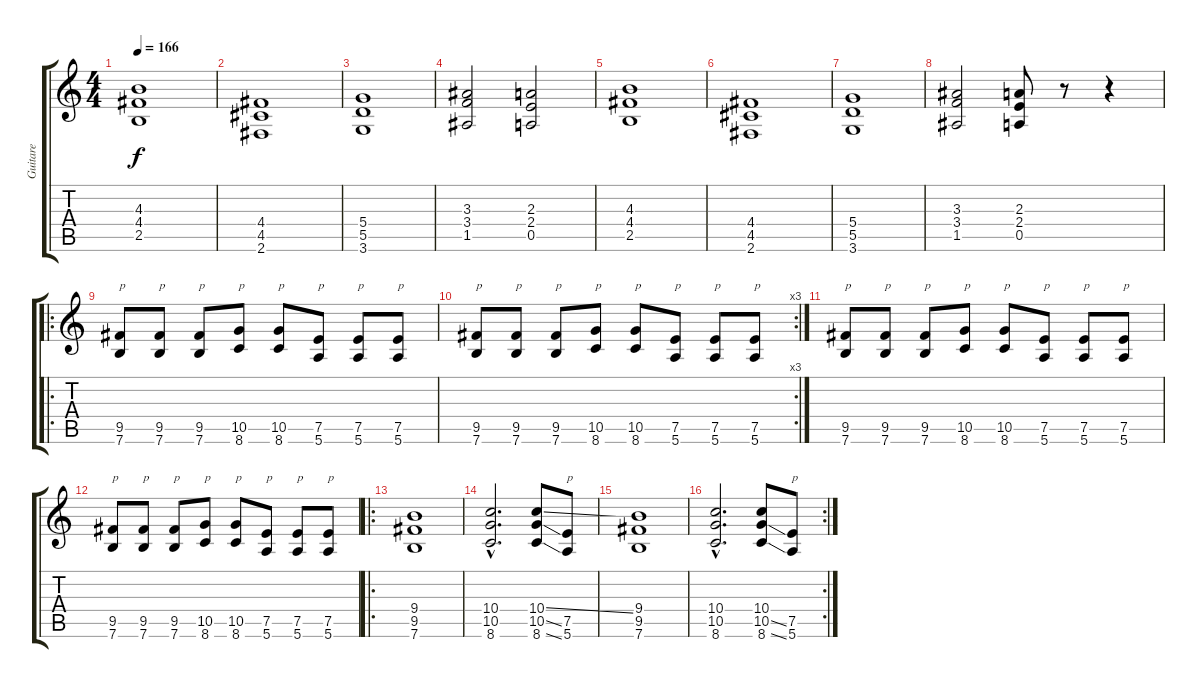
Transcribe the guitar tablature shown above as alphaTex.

\track ("Guitare" "Guitare") {instrument distortionguitar}
\staff {score tabs}
\tuning (E4 B3 G3 D3 A2 E2) {hide}
\ts (4 4)
\tempo 166
\clef g2
\ks c
(4.3 4.4 2.5).1{dy f} |
(4.4 4.5 2.6).1 |
(5.4 5.5 3.6).1 |
(3.3 3.4 1.5).2 (2.3 2.4 0.5).2 |
(4.3 4.4 2.5).1 |
(4.4 4.5 2.6).1 |
(5.4 5.5 3.6).1 |
(3.3 3.4 1.5).2 (2.3 2.4 0.5).8 r.8 r.4 |
\ro
(9.5 7.6).8{txt "p"} (9.5 7.6).8{txt "p"} (9.5 7.6).8{txt "p"} (10.5 8.6).8{txt "p"} (10.5 8.6).8{txt "p"} (7.5 5.6).8{txt "p"} (7.5 5.6).8{txt "p"} (7.5 5.6).8{txt "p"} |
\rc 3
(9.5 7.6).8{txt "p"} (9.5 7.6).8{txt "p"} (9.5 7.6).8{txt "p"} (10.5 8.6).8{txt "p"} (10.5 8.6).8{txt "p"} (7.5 5.6).8{txt "p"} (7.5 5.6).8{txt "p"} (7.5 5.6).8{txt "p"} |
(9.5 7.6).8{txt "p"} (9.5 7.6).8{txt "p"} (9.5 7.6).8{txt "p"} (10.5 8.6).8{txt "p"} (10.5 8.6).8{txt "p"} (7.5 5.6).8{txt "p"} (7.5 5.6).8{txt "p"} (7.5 5.6).8{txt "p"} |
(9.5 7.6).8{txt "p"} (9.5 7.6).8{txt "p"} (9.5 7.6).8{txt "p"} (10.5 8.6).8{txt "p"} (10.5 8.6).8{txt "p"} (7.5 5.6).8{txt "p"} (7.5 5.6).8{txt "p"} (7.5 5.6).8{txt "p"} |
\ro
(9.4 9.5 7.6).1 |
(10.4{hac} 10.5{hac} 8.6{hac}).2{d} (10.4{ss} 10.5{ss} 8.6{ss}).8 (7.5 5.6).8{txt "p"} |
(9.4 9.5 7.6).1 |
\rc 2
(10.4{hac} 10.5{hac} 8.6{hac}).2{d} (10.4{ss} 10.5{ss} 8.6{ss}).8 (7.5 5.6).8{txt "p"}
